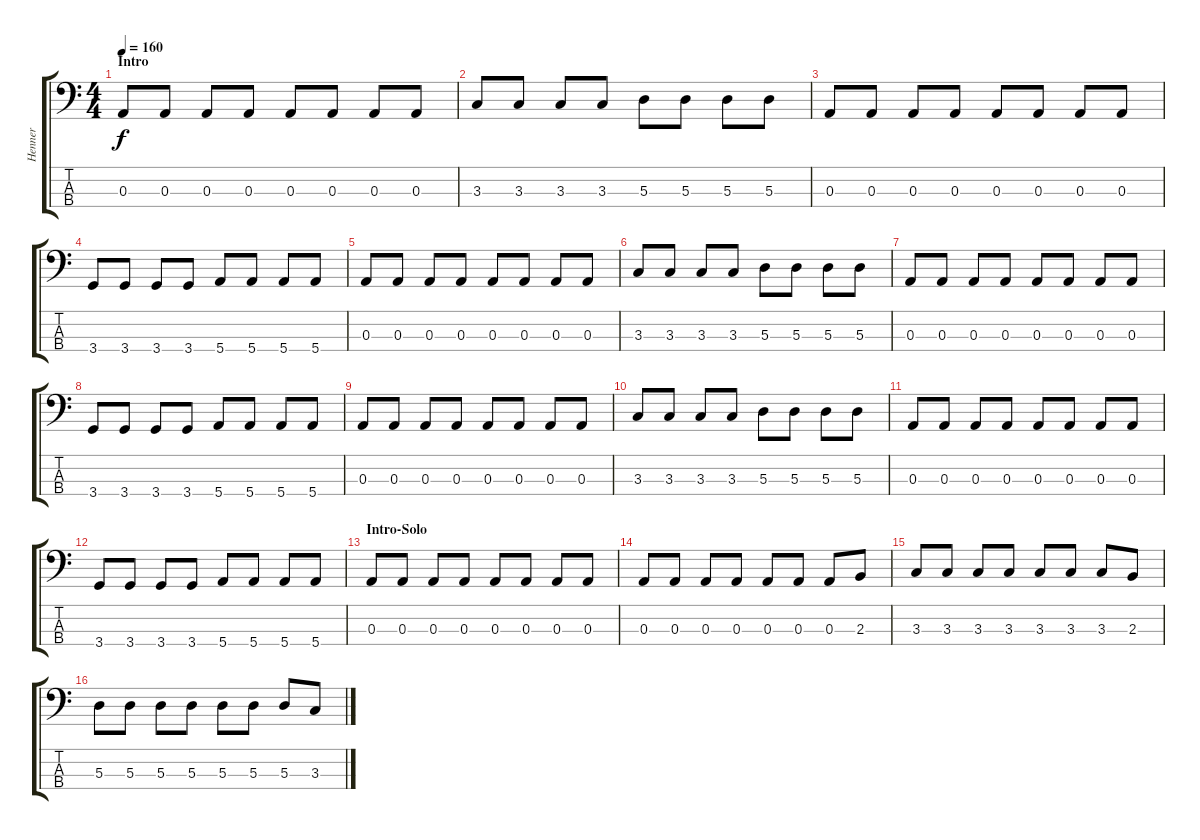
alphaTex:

\track ("Henner" "Henner") {instrument electricbassfinger}
\staff {score tabs}
\tuning (G2 D2 A1 E1) {hide}
\ts (4 4)
\section ("" "Intro")
\tempo 160
\clef f4
\ks c
0.3.8{dy f instrument electricbassfinger} 0.3.8 0.3.8 0.3.8 0.3.8 0.3.8 0.3.8 0.3.8 |
3.3.8 3.3.8 3.3.8 3.3.8 5.3.8 5.3.8 5.3.8 5.3.8 |
0.3.8 0.3.8 0.3.8 0.3.8 0.3.8 0.3.8 0.3.8 0.3.8 |
3.4.8 3.4.8 3.4.8 3.4.8 5.4.8 5.4.8 5.4.8 5.4.8 |
0.3.8 0.3.8 0.3.8 0.3.8 0.3.8 0.3.8 0.3.8 0.3.8 |
3.3.8 3.3.8 3.3.8 3.3.8 5.3.8 5.3.8 5.3.8 5.3.8 |
0.3.8 0.3.8 0.3.8 0.3.8 0.3.8 0.3.8 0.3.8 0.3.8 |
3.4.8 3.4.8 3.4.8 3.4.8 5.4.8 5.4.8 5.4.8 5.4.8 |
0.3.8 0.3.8 0.3.8 0.3.8 0.3.8 0.3.8 0.3.8 0.3.8 |
3.3.8 3.3.8 3.3.8 3.3.8 5.3.8 5.3.8 5.3.8 5.3.8 |
0.3.8 0.3.8 0.3.8 0.3.8 0.3.8 0.3.8 0.3.8 0.3.8 |
3.4.8 3.4.8 3.4.8 3.4.8 5.4.8 5.4.8 5.4.8 5.4.8 |
\section ("" "Intro-Solo")
0.3.8 0.3.8 0.3.8 0.3.8 0.3.8 0.3.8 0.3.8 0.3.8 |
0.3.8 0.3.8 0.3.8 0.3.8 0.3.8 0.3.8 0.3.8 2.3.8 |
3.3.8 3.3.8 3.3.8 3.3.8 3.3.8 3.3.8 3.3.8 2.3.8 |
5.3.8 5.3.8 5.3.8 5.3.8 5.3.8 5.3.8 5.3.8 3.3.8
